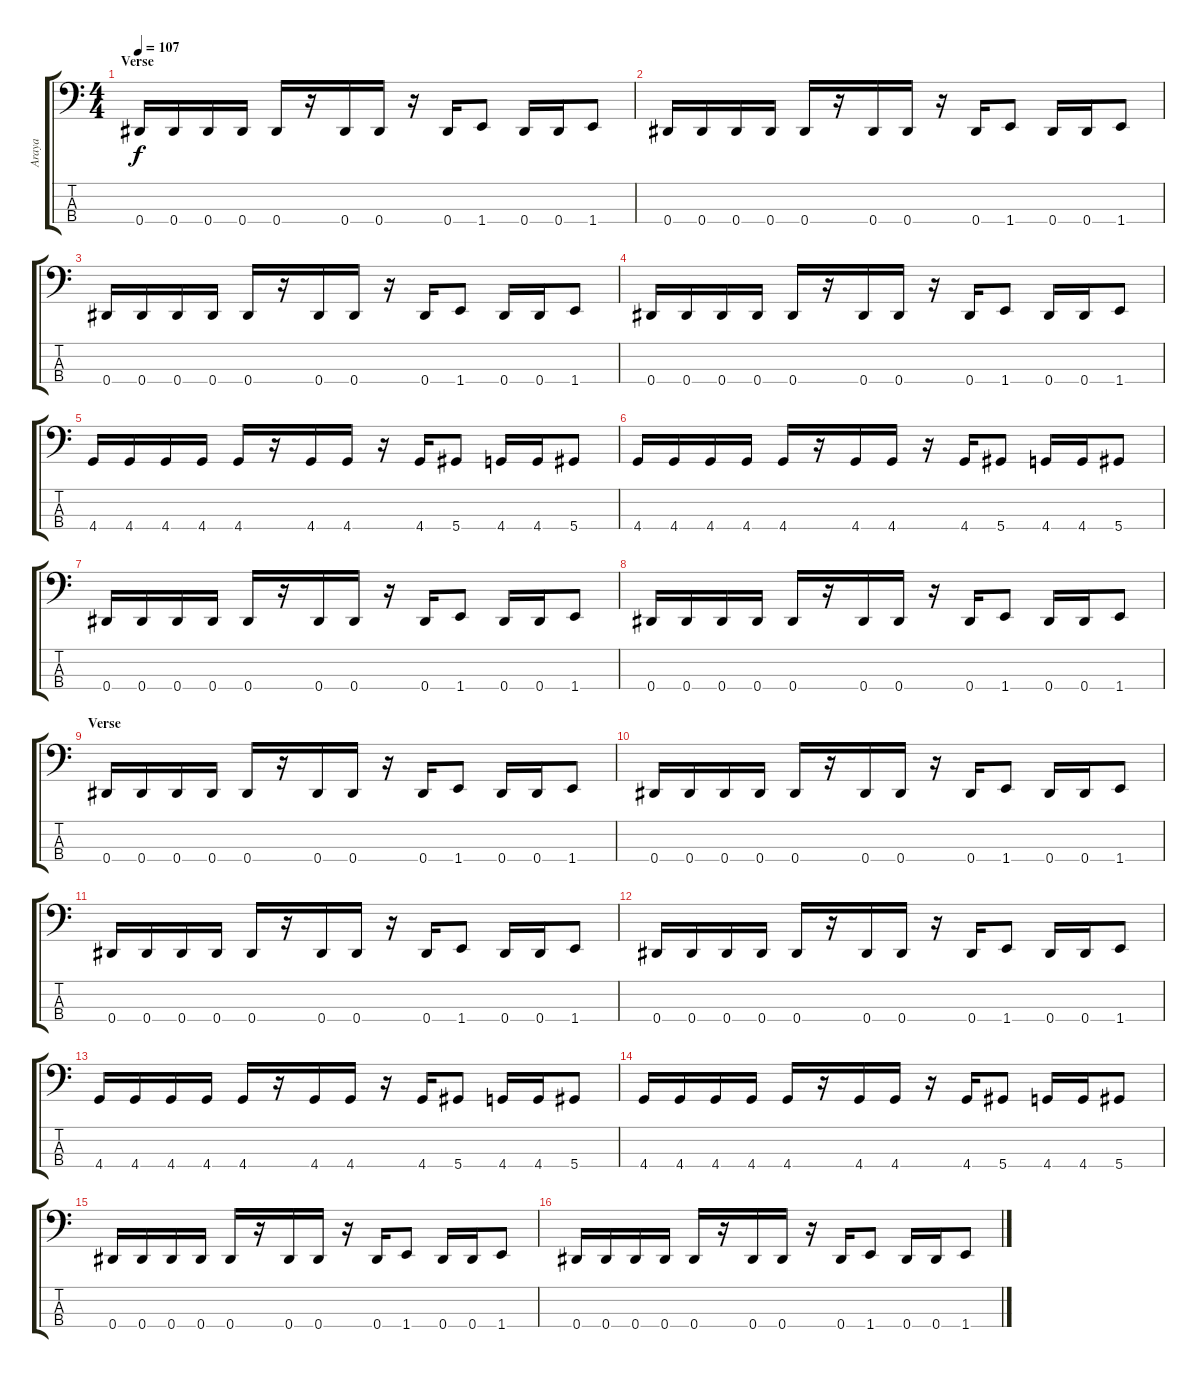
\track ("Araya" "Araya") {instrument electricbasspick}
\staff {score tabs}
\tuning (Gb2 Db2 Ab1 Eb1) {hide}
\ts (4 4)
\section ("" "Verse")
\tempo 107
\clef f4
\ks c
0.4.16{dy f} 0.4.16 0.4.16 0.4.16 0.4.16 r.16 0.4.16 0.4.16 r.16 0.4.16 1.4.8 0.4.16 0.4.16 1.4.8 |
0.4.16 0.4.16 0.4.16 0.4.16 0.4.16 r.16 0.4.16 0.4.16 r.16 0.4.16 1.4.8 0.4.16 0.4.16 1.4.8 |
0.4.16 0.4.16 0.4.16 0.4.16 0.4.16 r.16 0.4.16 0.4.16 r.16 0.4.16 1.4.8 0.4.16 0.4.16 1.4.8 |
0.4.16 0.4.16 0.4.16 0.4.16 0.4.16 r.16 0.4.16 0.4.16 r.16 0.4.16 1.4.8 0.4.16 0.4.16 1.4.8 |
4.4.16 4.4.16 4.4.16 4.4.16 4.4.16 r.16 4.4.16 4.4.16 r.16 4.4.16 5.4.8 4.4.16 4.4.16 5.4.8 |
4.4.16 4.4.16 4.4.16 4.4.16 4.4.16 r.16 4.4.16 4.4.16 r.16 4.4.16 5.4.8 4.4.16 4.4.16 5.4.8 |
0.4.16 0.4.16 0.4.16 0.4.16 0.4.16 r.16 0.4.16 0.4.16 r.16 0.4.16 1.4.8 0.4.16 0.4.16 1.4.8 |
0.4.16 0.4.16 0.4.16 0.4.16 0.4.16 r.16 0.4.16 0.4.16 r.16 0.4.16 1.4.8 0.4.16 0.4.16 1.4.8 |
\section ("" "Verse ")
0.4.16 0.4.16 0.4.16 0.4.16 0.4.16 r.16 0.4.16 0.4.16 r.16 0.4.16 1.4.8 0.4.16 0.4.16 1.4.8 |
0.4.16 0.4.16 0.4.16 0.4.16 0.4.16 r.16 0.4.16 0.4.16 r.16 0.4.16 1.4.8 0.4.16 0.4.16 1.4.8 |
0.4.16 0.4.16 0.4.16 0.4.16 0.4.16 r.16 0.4.16 0.4.16 r.16 0.4.16 1.4.8 0.4.16 0.4.16 1.4.8 |
0.4.16 0.4.16 0.4.16 0.4.16 0.4.16 r.16 0.4.16 0.4.16 r.16 0.4.16 1.4.8 0.4.16 0.4.16 1.4.8 |
4.4.16 4.4.16 4.4.16 4.4.16 4.4.16 r.16 4.4.16 4.4.16 r.16 4.4.16 5.4.8 4.4.16 4.4.16 5.4.8 |
4.4.16 4.4.16 4.4.16 4.4.16 4.4.16 r.16 4.4.16 4.4.16 r.16 4.4.16 5.4.8 4.4.16 4.4.16 5.4.8 |
0.4.16 0.4.16 0.4.16 0.4.16 0.4.16 r.16 0.4.16 0.4.16 r.16 0.4.16 1.4.8 0.4.16 0.4.16 1.4.8 |
0.4.16 0.4.16 0.4.16 0.4.16 0.4.16 r.16 0.4.16 0.4.16 r.16 0.4.16 1.4.8 0.4.16 0.4.16 1.4.8
